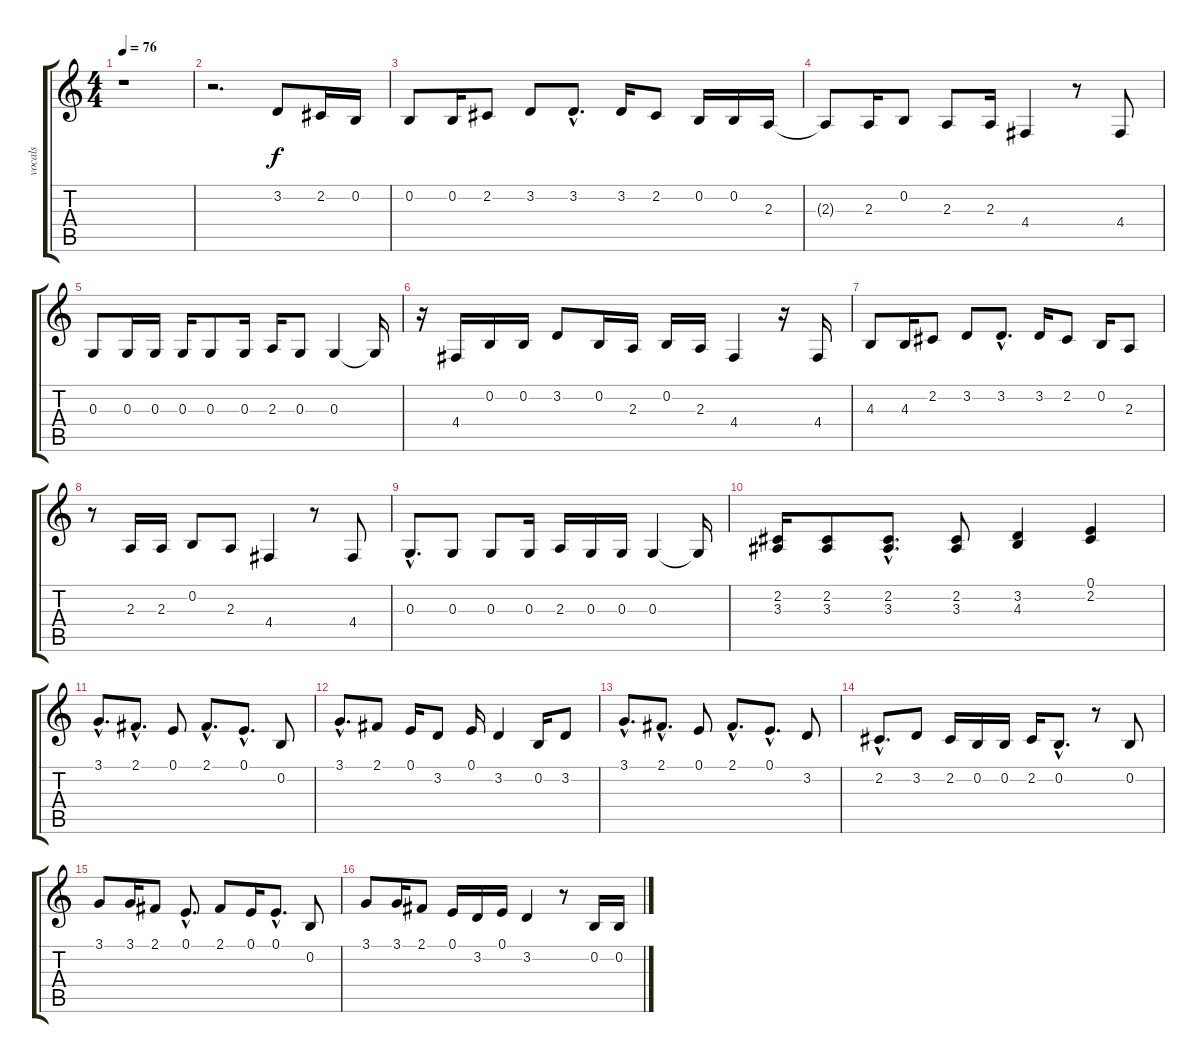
\track ("vocals" "vocals") {instrument oboe}
\staff {score tabs}
\tuning (E4 B3 G3 D3 A2 E2) {hide}
\ts (4 4)
\tempo 76
\clef g2
\ks c
r.1{dy f} |
r.2{d} 3.2.8 2.2.16 0.2.16 |
0.2.8 0.2.16 2.2.8 3.2.8 3.2{hac}.8{d} 3.2.16 2.2.8 0.2.16 0.2.16 2.3.16 |
2.3{t}.8 2.3.16 0.2.8 2.3.8 2.3.16 4.4.4 r.8 4.4.8 |
0.3.8 0.3.16 0.3.16 0.3.16 0.3.8 0.3.16 2.3.16 0.3.8 0.3.4 0.3{t}.16 |
r.16 4.4.16 0.2.16 0.2.16 3.2.8 0.2.16 2.3.16 0.2.16 2.3.16 4.4.4 r.16 4.4.16 |
4.3.8 4.3.16 2.2.8 3.2.8 3.2{hac}.8{d} 3.2.16 2.2.8 0.2.16 2.3.8 |
r.8 2.3.16 2.3.16 0.2.8 2.3.8 4.4.4 r.8 4.4.8 |
0.3{hac}.8{d} 0.3.8 0.3.8 0.3.16 2.3.16 0.3.16 0.3.16 0.3.4 0.3{t}.16 |
(2.2 3.3).16 (2.2 3.3).8 (2.2{hac} 3.3{hac}).8{d} (2.2 3.3).8 (3.2 4.3).4 (0.1 2.2).4 |
3.1{hac}.8{d} 2.1{hac}.8{d} 0.1.8 2.1{hac}.8{d} 0.1{hac}.8{d} 0.2.8 |
3.1{hac}.8{d} 2.1.8 0.1.16 3.2.8 0.1.16 3.2.4 0.2.16 3.2.8 |
3.1{hac}.8{d} 2.1{hac}.8{d} 0.1.8 2.1{hac}.8{d} 0.1{hac}.8{d} 3.2.8 |
2.2{hac}.8{d} 3.2.8 2.2.16 0.2.16 0.2.16 2.2.16 0.2{hac}.8{d} r.8 0.2.8 |
3.1.8 3.1.16 2.1.8 0.1{hac}.8{d} 2.1.8 0.1.16 0.1{hac}.8{d} 0.2.8 |
3.1.8 3.1.16 2.1.8 0.1.16 3.2.16 0.1.16 3.2.4 r.8 0.2.16 0.2.16
